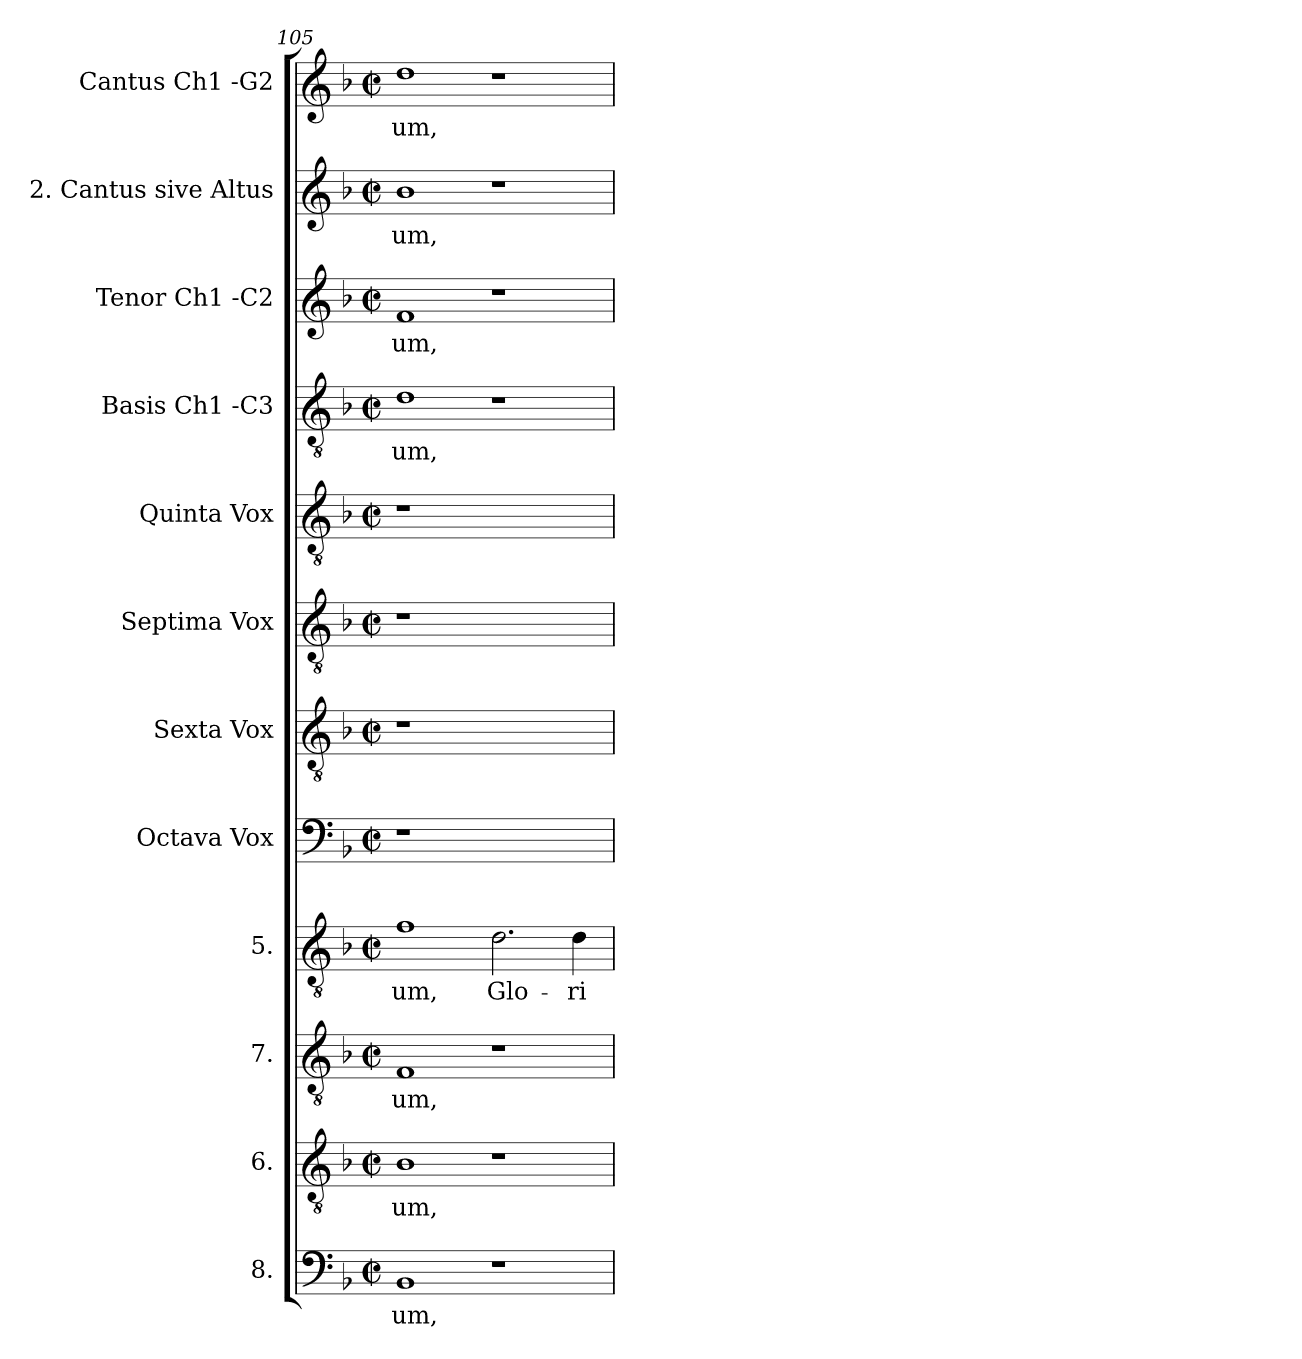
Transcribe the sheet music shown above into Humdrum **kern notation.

**kern	**text	**kern	**text	**kern	**text	**kern	**text	**kern	**kern	**kern	**kern	**kern	**text	**kern	**text	**kern	**text	**kern	**text
*part12	*part12	*part11	*part11	*part10	*part10	*part9	*part9	*part8	*part7	*part6	*part5	*part4	*part4	*part3	*part3	*part2	*part2	*part1	*part1
*staff12	*staff12	*staff11	*staff11	*staff10	*staff10	*staff9	*staff9	*staff8	*staff7	*staff6	*staff5	*staff4	*staff4	*staff3	*staff3	*staff2	*staff2	*staff1	*staff1
*I"8.	*	*I"6.	*	*I"7.	*	*I"5.	*	*I"Octava  Vox	*I"Sexta  Vox	*I"Septima  Vox	*I"Quinta  Vox	*I"Basis  Ch1 -C3	*	*I"Tenor  Ch1 -C2	*	*I"2. Cantus sive  Altus	*	*I"Cantus  Ch1 -G2	*
*	*	*	*	*	*	*	*	*	*	*	*	*I'B	*	*I'T	*	*I'A	*	*I'C	*
*clefF4	*	*clefGv2	*	*clefGv2	*	*clefGv2	*	*clefF4	*clefGv2	*clefGv2	*clefGv2	*clefGv2	*	*clefG2	*	*clefG2	*	*clefG2	*
*k[b-]	*	*k[b-]	*	*k[b-]	*	*k[b-]	*	*k[b-]	*k[b-]	*k[b-]	*k[b-]	*k[b-]	*	*k[b-]	*	*k[b-]	*	*k[b-]	*
*F:	*	*F:	*	*F:	*	*F:	*	*F:	*F:	*F:	*F:	*F:	*	*F:	*	*F:	*	*F:	*
*M2/2	*	*M2/2	*	*M2/2	*	*M2/2	*	*M2/2	*M2/2	*M2/2	*M2/2	*M2/2	*	*M2/2	*	*M2/2	*	*M2/2	*
*met(c|)	*	*met(c|)	*	*met(c|)	*	*met(c|)	*	*met(c|)	*met(c|)	*met(c|)	*met(c|)	*met(c|)	*	*met(c|)	*	*met(c|)	*	*met(c|)	*
=105	=105	=105	=105	=105	=105	=105	=105	=105	=105	=105	=105	=105	=105	=105	=105	=105	=105	=105	=105
!	!LO:LY:b:cj	!	!LO:LY:b:cj	!	!LO:LY:b:cj	!	!LO:LY:b:cj	!	!	!	!	!	!LO:LY:b:cj	!	!LO:LY:b:cj	!	!LO:LY:b:cj	!	!LO:LY:b:cj
1BB-	-um,	1B-	-um,	1F	-um,	1f	-um,	1r	1r	1r	1r	1d	-um,	1f	-um,	1b-	-um,	1dd	-um,
!	!	!	!	!	!	!	!LO:LY:b:cj	!	!	!	!	!	!	!	!	!	!	!	!
1r	.	1r	.	1r	.	2.d\	Glo-	1ryy	1ryy	1ryy	1ryy	1r	.	1r	.	1r	.	1r	.
!	!	!	!	!	!	!	!LO:LY:b:cj	!	!	!	!	!	!	!	!	!	!	!	!
.	.	.	.	.	.	4d\	-ri-	.	.	.	.	.	.	.	.	.	.	.	.
=	=	=	=	=	=	=	=	=	=	=	=	=	=	=	=	=	=	=	=
*-	*-	*-	*-	*-	*-	*-	*-	*-	*-	*-	*-	*-	*-	*-	*-	*-	*-	*-	*-
